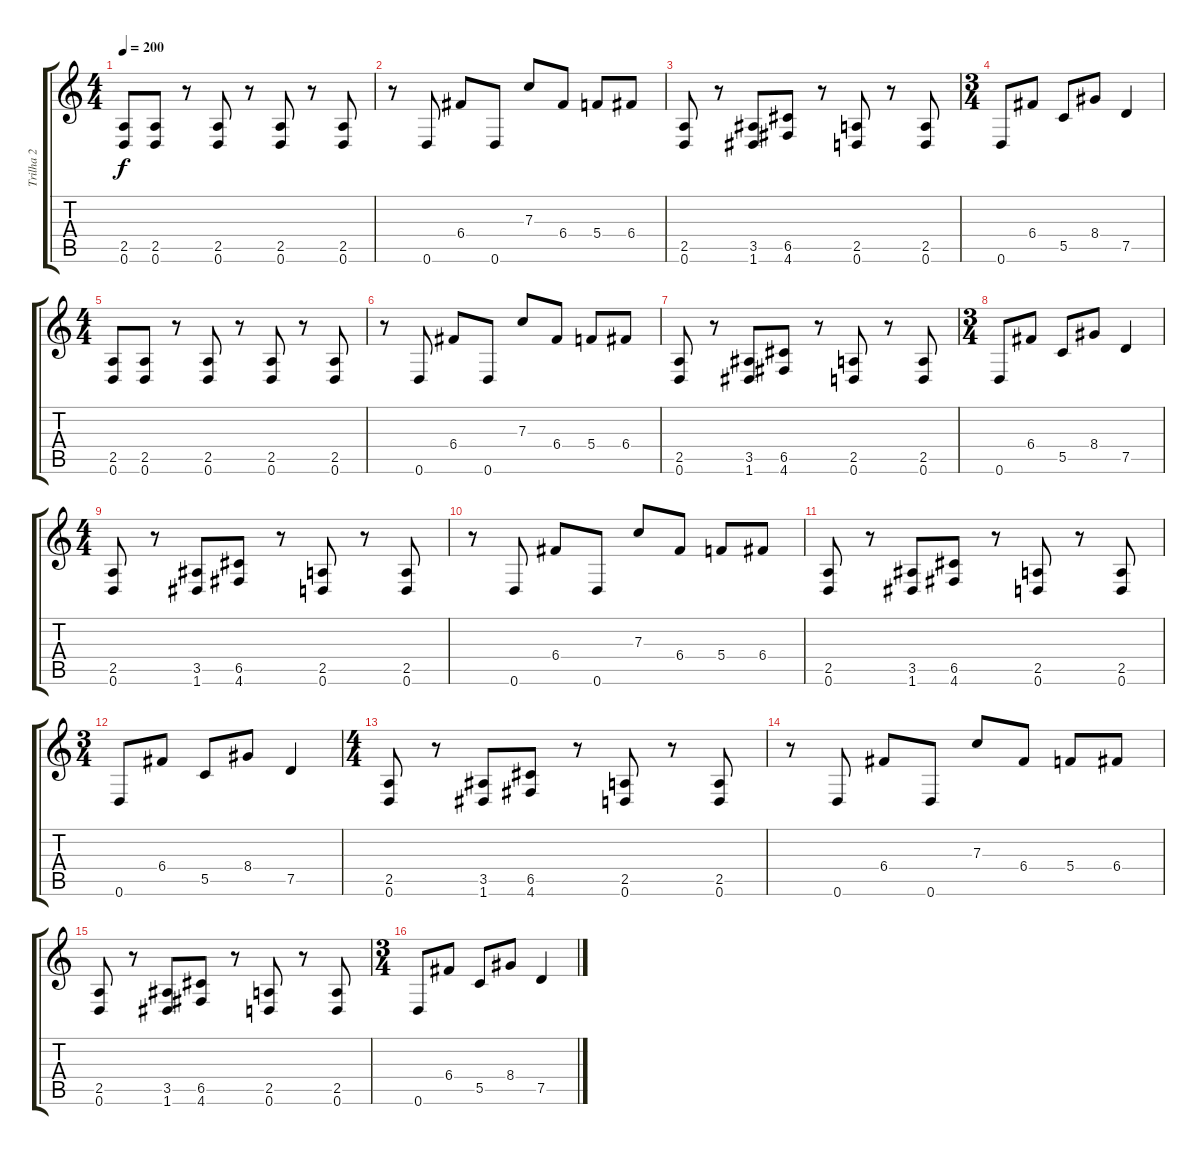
\track ("Trilha 2" "Trilha 2") {instrument distortionguitar}
\staff {score tabs}
\tuning (D4 A3 F3 C3 G2 D2) {hide}
\ts (4 4)
\tempo 200
\clef g2
\ks c
(2.5 0.6).8{dy f instrument distortionguitar} (2.5 0.6).8 r.8 (2.5 0.6).8 r.8 (2.5 0.6).8 r.8 (2.5 0.6).8 |
r.8 0.6.8 6.4.8 0.6.8 7.3.8 6.4.8 5.4.8 6.4.8 |
(2.5 0.6).8 r.8 (3.5 1.6).8 (6.5 4.6).8 r.8 (2.5 0.6).8 r.8 (2.5 0.6).8 |
\ts (3 4)
0.6.8 6.4.8 5.5.8 8.4.8 7.5.4 |
\ts (4 4)
(2.5 0.6).8 (2.5 0.6).8 r.8 (2.5 0.6).8 r.8 (2.5 0.6).8 r.8 (2.5 0.6).8 |
r.8 0.6.8 6.4.8 0.6.8 7.3.8 6.4.8 5.4.8 6.4.8 |
(2.5 0.6).8 r.8 (3.5 1.6).8 (6.5 4.6).8 r.8 (2.5 0.6).8 r.8 (2.5 0.6).8 |
\ts (3 4)
0.6.8 6.4.8 5.5.8 8.4.8 7.5.4 |
\ts (4 4)
(2.5 0.6).8 r.8 (3.5 1.6).8 (6.5 4.6).8 r.8 (2.5 0.6).8 r.8 (2.5 0.6).8 |
r.8 0.6.8 6.4.8 0.6.8 7.3.8 6.4.8 5.4.8 6.4.8 |
(2.5 0.6).8 r.8 (3.5 1.6).8 (6.5 4.6).8 r.8 (2.5 0.6).8 r.8 (2.5 0.6).8 |
\ts (3 4)
0.6.8 6.4.8 5.5.8 8.4.8 7.5.4 |
\ts (4 4)
(2.5 0.6).8 r.8 (3.5 1.6).8 (6.5 4.6).8 r.8 (2.5 0.6).8 r.8 (2.5 0.6).8 |
r.8 0.6.8 6.4.8 0.6.8 7.3.8 6.4.8 5.4.8 6.4.8 |
(2.5 0.6).8 r.8 (3.5 1.6).8 (6.5 4.6).8 r.8 (2.5 0.6).8 r.8 (2.5 0.6).8 |
\ts (3 4)
0.6.8 6.4.8 5.5.8 8.4.8 7.5.4
